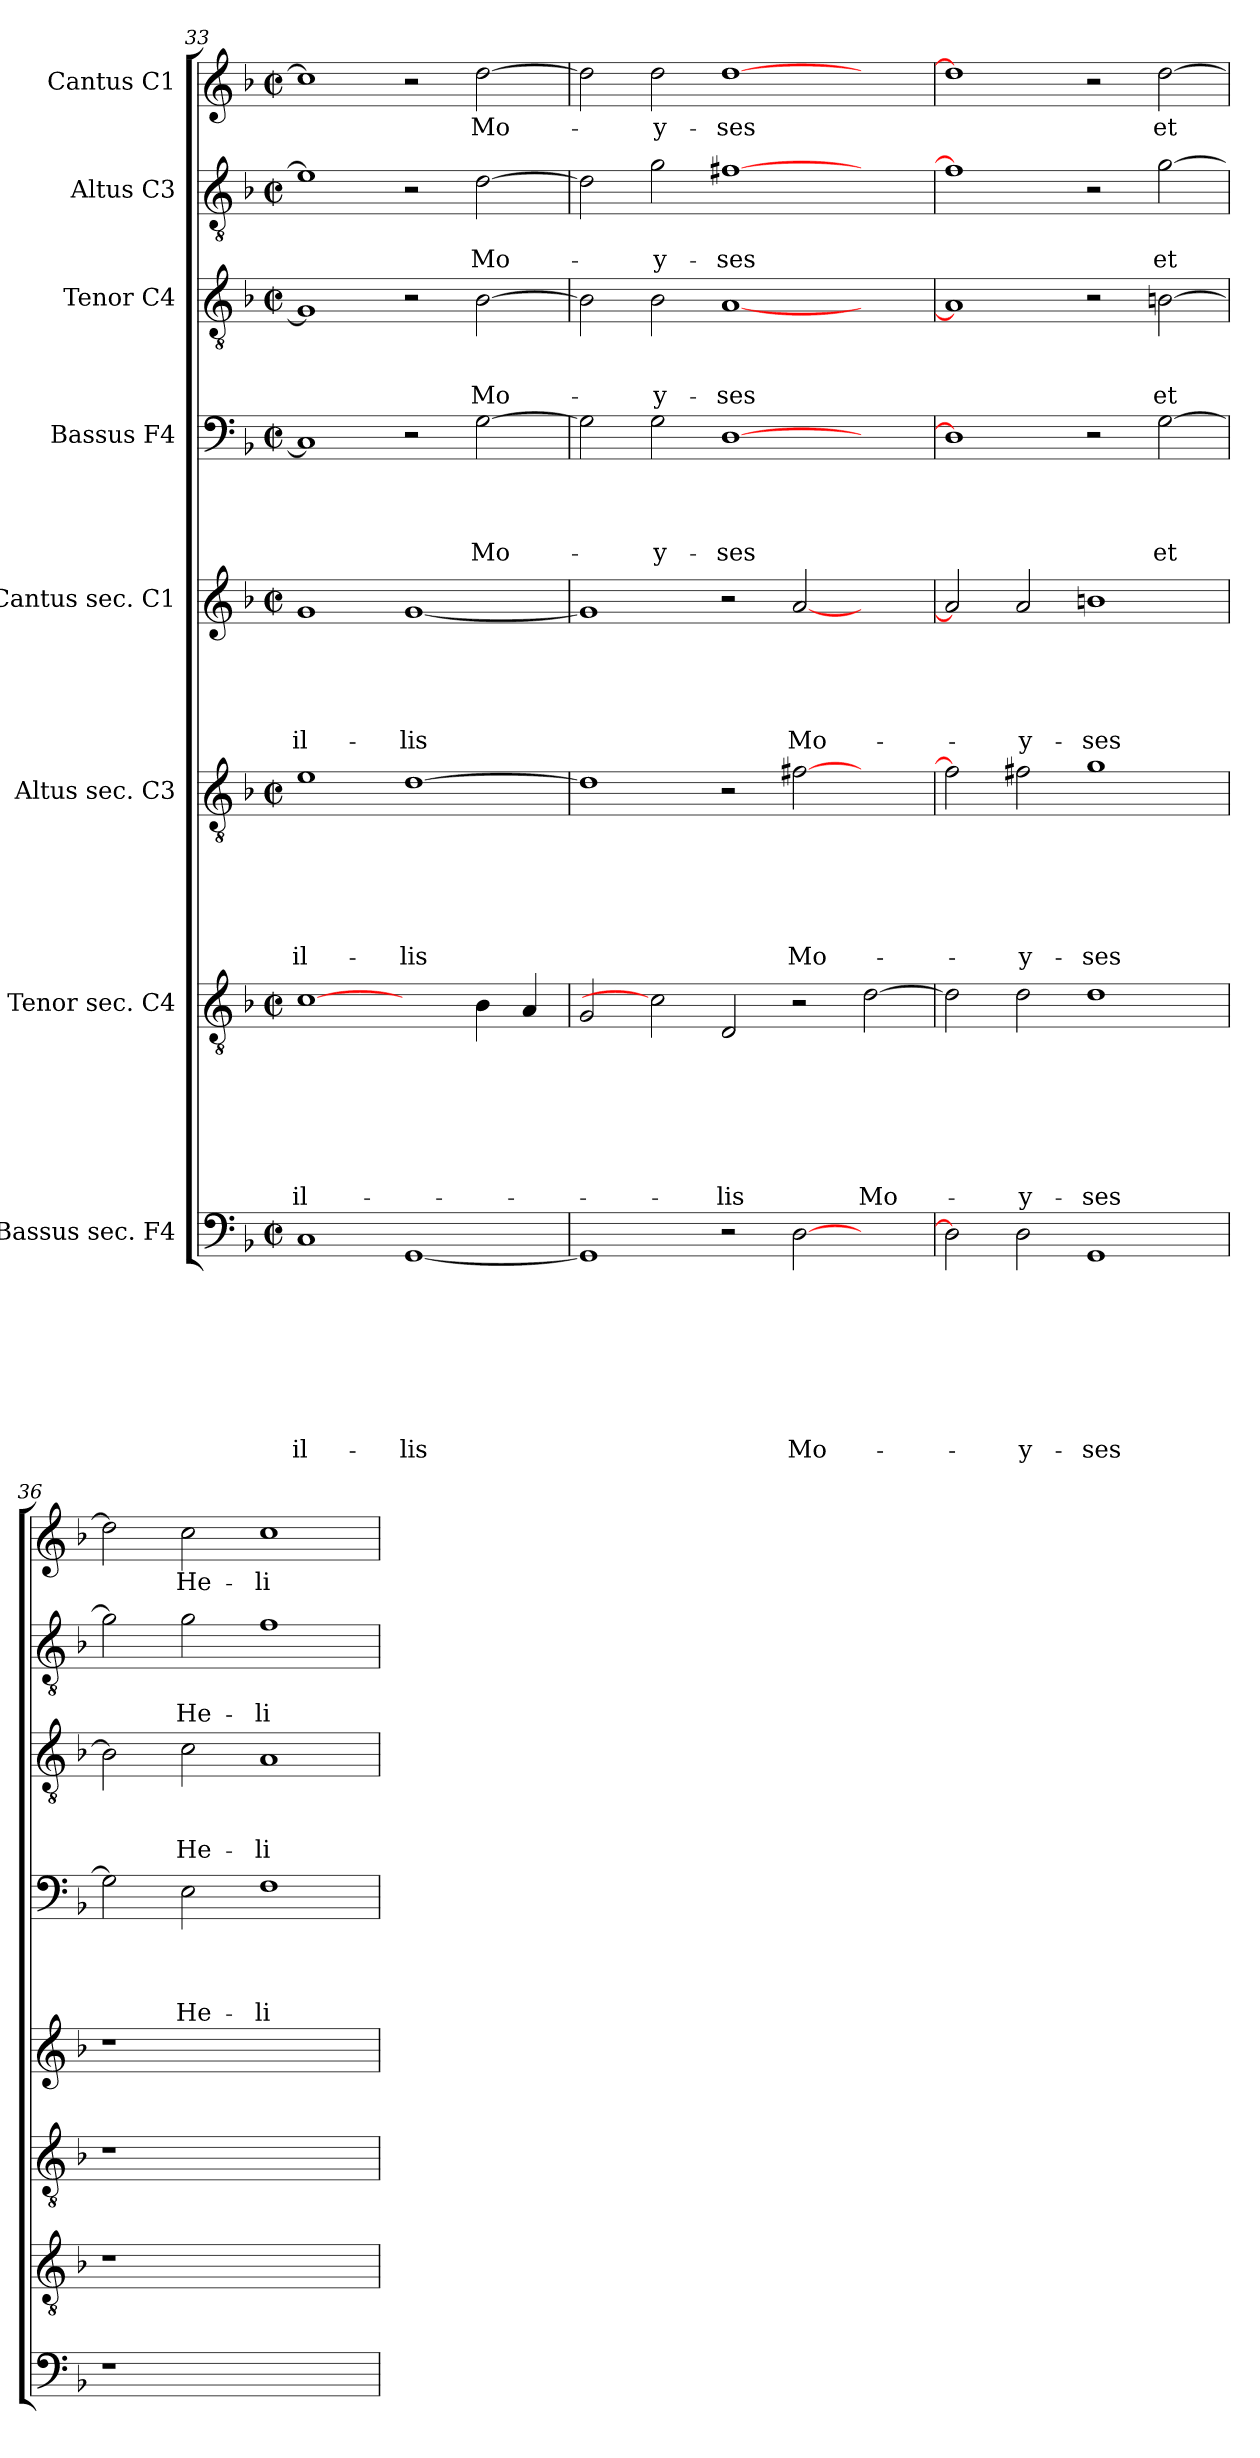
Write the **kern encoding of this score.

**kern	**text	**text	**text	**text	**text	**text	**text	**text	**kern	**text	**text	**text	**text	**text	**text	**text	**kern	**text	**text	**text	**text	**text	**text	**kern	**text	**text	**text	**text	**text	**kern	**text	**text	**text	**text	**kern	**text	**text	**text	**kern	**text	**text	**kern	**text
*part8	*part8	*part8	*part8	*part8	*part8	*part8	*part8	*part8	*part7	*part7	*part7	*part7	*part7	*part7	*part7	*part7	*part6	*part6	*part6	*part6	*part6	*part6	*part6	*part5	*part5	*part5	*part5	*part5	*part5	*part4	*part4	*part4	*part4	*part4	*part3	*part3	*part3	*part3	*part2	*part2	*part2	*part1	*part1
*staff8	*staff8	*staff8	*staff8	*staff8	*staff8	*staff8	*staff8	*staff8	*staff7	*staff7	*staff7	*staff7	*staff7	*staff7	*staff7	*staff7	*staff6	*staff6	*staff6	*staff6	*staff6	*staff6	*staff6	*staff5	*staff5	*staff5	*staff5	*staff5	*staff5	*staff4	*staff4	*staff4	*staff4	*staff4	*staff3	*staff3	*staff3	*staff3	*staff2	*staff2	*staff2	*staff1	*staff1
*I"Bassus sec. F4	*	*	*	*	*	*	*	*	*I"Tenor sec. C4	*	*	*	*	*	*	*	*I"Altus sec. C3	*	*	*	*	*	*	*I"Cantus sec. C1	*	*	*	*	*	*I"Bassus F4	*	*	*	*	*I"Tenor  C4	*	*	*	*I"Altus C3	*	*	*I"Cantus C1	*
*clefF4	*	*	*	*	*	*	*	*	*clefGv2	*	*	*	*	*	*	*	*clefGv2	*	*	*	*	*	*	*clefG2	*	*	*	*	*	*clefF4	*	*	*	*	*clefGv2	*	*	*	*clefGv2	*	*	*clefG2	*
*k[b-]	*	*	*	*	*	*	*	*	*k[b-]	*	*	*	*	*	*	*	*k[b-]	*	*	*	*	*	*	*k[b-]	*	*	*	*	*	*k[b-]	*	*	*	*	*k[b-]	*	*	*	*k[b-]	*	*	*k[b-]	*
*F:	*	*	*	*	*	*	*	*	*F:	*	*	*	*	*	*	*	*F:	*	*	*	*	*	*	*F:	*	*	*	*	*	*F:	*	*	*	*	*F:	*	*	*	*F:	*	*	*F:	*
*M2/2	*	*	*	*	*	*	*	*	*M2/2	*	*	*	*	*	*	*	*M2/2	*	*	*	*	*	*	*M2/2	*	*	*	*	*	*M2/2	*	*	*	*	*M2/2	*	*	*	*M2/2	*	*	*M2/2	*
*met(c|)	*	*	*	*	*	*	*	*	*met(c|)	*	*	*	*	*	*	*	*met(c|)	*	*	*	*	*	*	*met(c|)	*	*	*	*	*	*met(c|)	*	*	*	*	*met(c|)	*	*	*	*met(c|)	*	*	*met(c|)	*
=33	=33	=33	=33	=33	=33	=33	=33	=33	=33	=33	=33	=33	=33	=33	=33	=33	=33	=33	=33	=33	=33	=33	=33	=33	=33	=33	=33	=33	=33	=33	=33	=33	=33	=33	=33	=33	=33	=33	=33	=33	=33	=33	=33
1C	.	.	.	.	.	.	.	il-	[1c	.	.	.	.	.	.	il-	1e	.	.	.	.	.	il-	1g	.	.	.	.	il-	1C]	.	.	.	.	1G]	.	.	.	1e]	.	.	1cc]	.
[1GG	.	.	.	.	.	.	.	-lis	2ryy	.	.	.	.	.	.	.	[1d	.	.	.	.	.	-lis	[1g	.	.	.	.	-lis	2r	.	.	.	.	2r	.	.	.	2r	.	.	2r	.
.	.	.	.	.	.	.	.	.	4B-\	.	.	.	.	.	.	.	.	.	.	.	.	.	.	.	.	.	.	.	.	[2G\	.	.	.	Mo-	[2B-\	.	.	Mo-	[2d\	.	Mo-	[2dd\	Mo-
.	.	.	.	.	.	.	.	.	4A/	.	.	.	.	.	.	.	.	.	.	.	.	.	.	.	.	.	.	.	.	.	.	.	.	.	.	.	.	.	.	.	.	.	.
=34	=34	=34	=34	=34	=34	=34	=34	=34	=34	=34	=34	=34	=34	=34	=34	=34	=34	=34	=34	=34	=34	=34	=34	=34	=34	=34	=34	=34	=34	=34	=34	=34	=34	=34	=34	=34	=34	=34	=34	=34	=34	=34	=34
1GG]	.	.	.	.	.	.	.	.	2G/	.	.	.	.	.	.	.	1d]	.	.	.	.	.	.	1g]	.	.	.	.	.	2G\]	.	.	.	.	2B-\]	.	.	.	2d\]	.	.	2dd\]	.
.	.	.	.	.	.	.	.	.	2c]	.	.	.	.	.	.	.	.	.	.	.	.	.	.	.	.	.	.	.	.	2G\	.	.	.	-y-	2B-\	.	.	-y-	2g\	.	-y-	2dd\	-y-
2r	.	.	.	.	.	.	.	.	2D/	.	.	.	.	.	.	-lis	2r	.	.	.	.	.	.	2r	.	.	.	.	.	[1D	.	.	.	-ses	[1A	.	.	-ses	[1f#X	.	-ses	[1dd	-ses
[2D\	.	.	.	.	.	.	.	Mo-	2r	.	.	.	.	.	.	.	[2f#X\	.	.	.	.	.	Mo-	[2a/	.	.	.	.	Mo-	.	.	.	.	.	.	.	.	.	.	.	.	.	.
2ryy	.	.	.	.	.	.	.	.	[2d\	.	.	.	.	.	.	Mo-	2ryy	.	.	.	.	.	.	2ryy	.	.	.	.	.	2ryy	.	.	.	.	2ryy	.	.	.	2ryy	.	.	2ryy	.
!!LO:PB:g=z
=35	=35	=35	=35	=35	=35	=35	=35	=35	=35	=35	=35	=35	=35	=35	=35	=35	=35	=35	=35	=35	=35	=35	=35	=35	=35	=35	=35	=35	=35	=35	=35	=35	=35	=35	=35	=35	=35	=35	=35	=35	=35	=35	=35
2D\]	.	.	.	.	.	.	.	.	2d\]	.	.	.	.	.	.	.	2f#\]	.	.	.	.	.	.	2a/]	.	.	.	.	.	1D]	.	.	.	.	1A]	.	.	.	1f#]	.	.	1dd]	.
2D\	.	.	.	.	.	.	.	-y-	2d\	.	.	.	.	.	.	-y-	2f#X\	.	.	.	.	.	-y-	2a/	.	.	.	.	-y-	.	.	.	.	.	.	.	.	.	.	.	.	.	.
1GG	.	.	.	.	.	.	.	-ses	1d	.	.	.	.	.	.	-ses	1g	.	.	.	.	.	-ses	1bn	.	.	.	.	-ses	2r	.	.	.	.	2r	.	.	.	2r	.	.	2r	.
.	.	.	.	.	.	.	.	.	.	.	.	.	.	.	.	.	.	.	.	.	.	.	.	.	.	.	.	.	.	[2G\	.	.	.	et	[2Bn\	.	.	et	[2g\	.	et	[2dd\	et
=36	=36	=36	=36	=36	=36	=36	=36	=36	=36	=36	=36	=36	=36	=36	=36	=36	=36	=36	=36	=36	=36	=36	=36	=36	=36	=36	=36	=36	=36	=36	=36	=36	=36	=36	=36	=36	=36	=36	=36	=36	=36	=36	=36
1r	.	.	.	.	.	.	.	.	1r	.	.	.	.	.	.	.	1r	.	.	.	.	.	.	1r	.	.	.	.	.	2G\]	.	.	.	.	2B\]	.	.	.	2g\]	.	.	2dd\]	.
.	.	.	.	.	.	.	.	.	.	.	.	.	.	.	.	.	.	.	.	.	.	.	.	.	.	.	.	.	.	2E\	.	.	.	He-	2c\	.	.	He-	2g\	.	He-	2cc\	He-
1ryy	.	.	.	.	.	.	.	.	1ryy	.	.	.	.	.	.	.	1ryy	.	.	.	.	.	.	1ryy	.	.	.	.	.	1F	.	.	.	-li-	1A	.	.	-li-	1f	.	-li-	1cc	-li-
=	=	=	=	=	=	=	=	=	=	=	=	=	=	=	=	=	=	=	=	=	=	=	=	=	=	=	=	=	=	=	=	=	=	=	=	=	=	=	=	=	=	=	=
*-	*-	*-	*-	*-	*-	*-	*-	*-	*-	*-	*-	*-	*-	*-	*-	*-	*-	*-	*-	*-	*-	*-	*-	*-	*-	*-	*-	*-	*-	*-	*-	*-	*-	*-	*-	*-	*-	*-	*-	*-	*-	*-	*-
